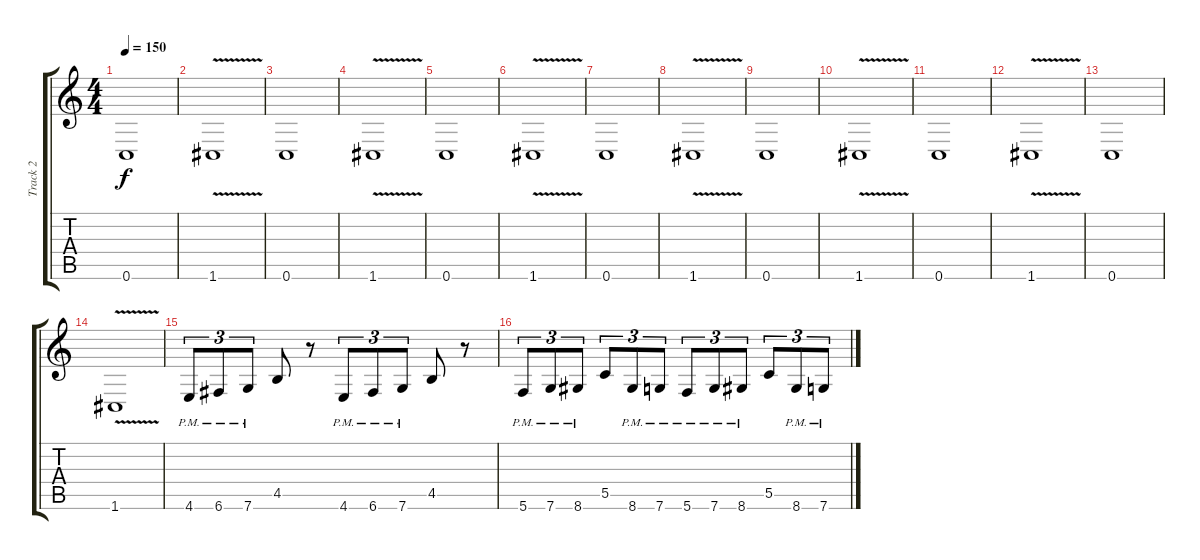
\track ("Track 2" "Track 2") {instrument overdrivenguitar}
\staff {score tabs}
\tuning (D4 A3 F3 C3 G2 C2) {hide}
\ts (4 4)
\tempo 150
\clef g2
\ks c
0.6.1{dy f} |
1.6{v}.1 |
0.6.1 |
1.6{v}.1 |
0.6.1 |
1.6{v}.1 |
0.6.1 |
1.6{v}.1 |
0.6.1 |
1.6{v}.1 |
0.6.1 |
1.6{v}.1 |
0.6.1 |
1.6{v}.1 |
4.6{pm}.8{tu (3 2)} 6.6{pm}.8{tu (3 2)} 7.6{pm}.8{tu (3 2)} 4.5.8 r.8 4.6{pm}.8{tu (3 2)} 6.6{pm}.8{tu (3 2)} 7.6{pm}.8{tu (3 2)} 4.5.8 r.8 |
5.6{pm}.8{tu (3 2)} 7.6{pm}.8{tu (3 2)} 8.6{pm}.8{tu (3 2)} 5.5.8{tu (3 2)} 8.6{pm}.8{tu (3 2)} 7.6{pm}.8{tu (3 2)} 5.6{pm}.8{tu (3 2)} 7.6{pm}.8{tu (3 2)} 8.6{pm}.8{tu (3 2)} 5.5.8{tu (3 2)} 8.6{pm}.8{tu (3 2)} 7.6{pm}.8{tu (3 2)}
